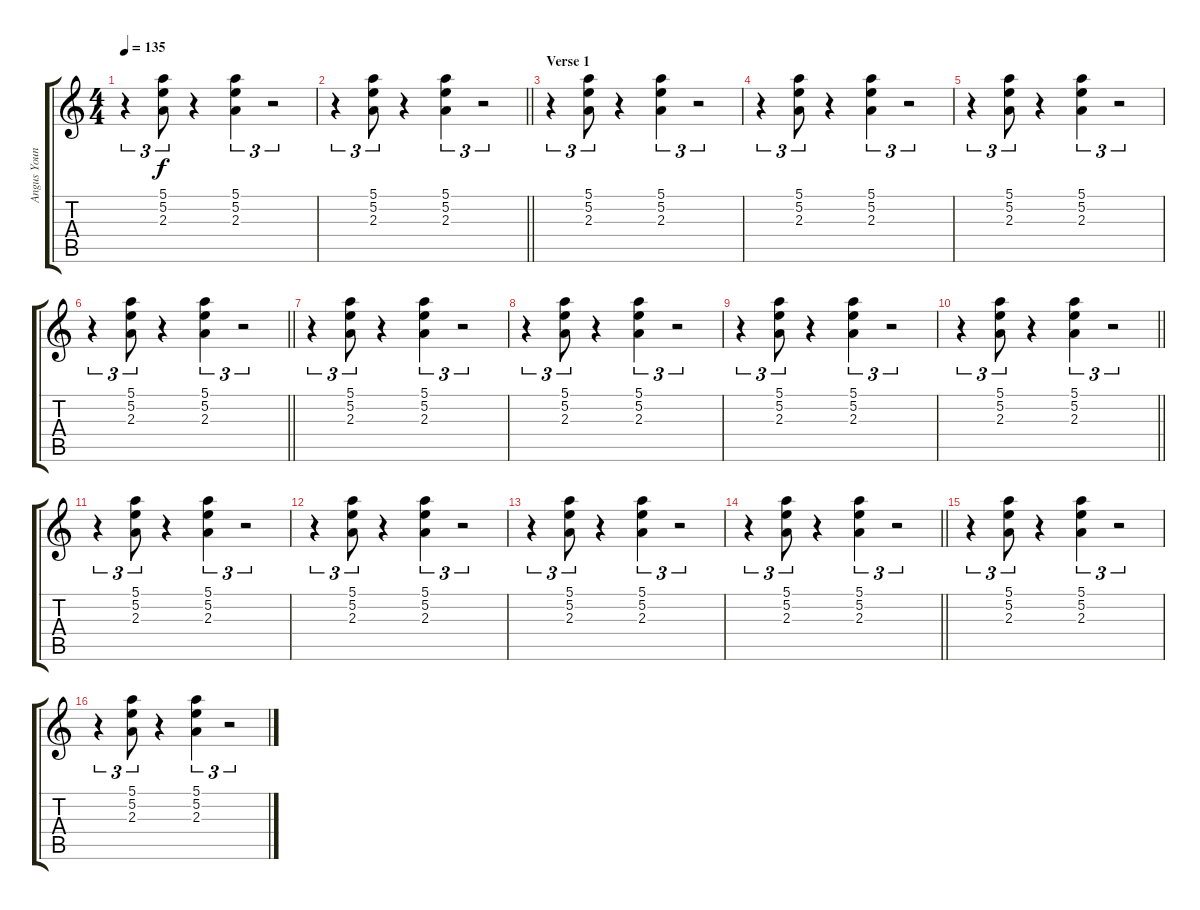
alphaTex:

\track ("Angus Young" "Angus Youn") {instrument overdrivenguitar}
\staff {score tabs}
\tuning (E4 B3 G3 D3 A2 E2) {hide}
\ts (4 4)
\tempo 135
\clef g2
\ks c
r.4{tu (3 2) dy f} (5.1 5.2 2.3).8{tu (3 2)} r.4 (5.1 5.2 2.3).4{tu (3 2)} r.2{tu (3 2)} |
\barLineRight lightlight
r.4{tu (3 2)} (5.1 5.2 2.3).8{tu (3 2)} r.4 (5.1 5.2 2.3).4{tu (3 2)} r.2{tu (3 2)} |
\section ("" "Verse 1")
r.4{tu (3 2)} (5.1 5.2 2.3).8{tu (3 2)} r.4 (5.1 5.2 2.3).4{tu (3 2)} r.2{tu (3 2)} |
r.4{tu (3 2)} (5.1 5.2 2.3).8{tu (3 2)} r.4 (5.1 5.2 2.3).4{tu (3 2)} r.2{tu (3 2)} |
r.4{tu (3 2)} (5.1 5.2 2.3).8{tu (3 2)} r.4 (5.1 5.2 2.3).4{tu (3 2)} r.2{tu (3 2)} |
\barLineRight lightlight
r.4{tu (3 2)} (5.1 5.2 2.3).8{tu (3 2)} r.4 (5.1 5.2 2.3).4{tu (3 2)} r.2{tu (3 2)} |
r.4{tu (3 2)} (5.1 5.2 2.3).8{tu (3 2)} r.4 (5.1 5.2 2.3).4{tu (3 2)} r.2{tu (3 2)} |
r.4{tu (3 2)} (5.1 5.2 2.3).8{tu (3 2)} r.4 (5.1 5.2 2.3).4{tu (3 2)} r.2{tu (3 2)} |
r.4{tu (3 2)} (5.1 5.2 2.3).8{tu (3 2)} r.4 (5.1 5.2 2.3).4{tu (3 2)} r.2{tu (3 2)} |
\barLineRight lightlight
r.4{tu (3 2)} (5.1 5.2 2.3).8{tu (3 2)} r.4 (5.1 5.2 2.3).4{tu (3 2)} r.2{tu (3 2)} |
r.4{tu (3 2)} (5.1 5.2 2.3).8{tu (3 2)} r.4 (5.1 5.2 2.3).4{tu (3 2)} r.2{tu (3 2)} |
r.4{tu (3 2)} (5.1 5.2 2.3).8{tu (3 2)} r.4 (5.1 5.2 2.3).4{tu (3 2)} r.2{tu (3 2)} |
r.4{tu (3 2)} (5.1 5.2 2.3).8{tu (3 2)} r.4 (5.1 5.2 2.3).4{tu (3 2)} r.2{tu (3 2)} |
\barLineRight lightlight
r.4{tu (3 2)} (5.1 5.2 2.3).8{tu (3 2)} r.4 (5.1 5.2 2.3).4{tu (3 2)} r.2{tu (3 2)} |
r.4{tu (3 2)} (5.1 5.2 2.3).8{tu (3 2)} r.4 (5.1 5.2 2.3).4{tu (3 2)} r.2{tu (3 2)} |
r.4{tu (3 2)} (5.1 5.2 2.3).8{tu (3 2)} r.4 (5.1 5.2 2.3).4{tu (3 2)} r.2{tu (3 2)}
